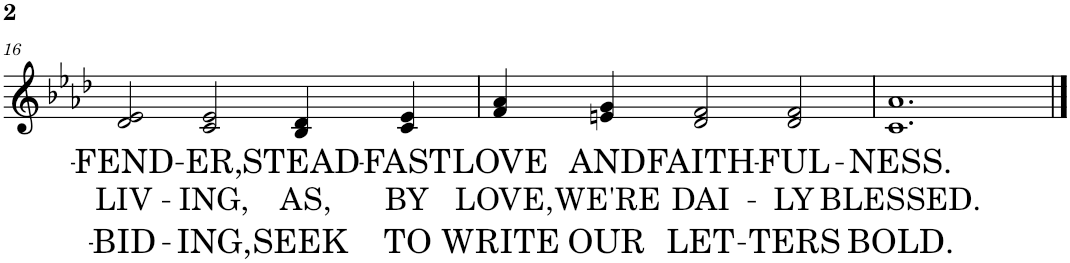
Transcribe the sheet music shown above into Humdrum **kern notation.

**kern	**text	**text	**text
*part1	*part1	*part1	*part1
*staff1	*staff1	*staff1	*staff1
*I"Piano	*	*	*
*I'Pno.	*	*	*
!!LO:PB:g=z
*clefG2	*	*	*
*k[b-e-a-d-]	*	*	*
*M3/2	*	*	*
=16	=16	=16	=16
!	!LO:LY:b	!LO:LY:b	!LO:LY:b
2d-/ 2e-/	-FEND-	LIV-	-BID-
!	!LO:LY:b	!LO:LY:b	!LO:LY:b
2c/ 2e-/	-ER,	-ING,	-ING,
!	!LO:LY:b	!LO:LY:b	!LO:LY:b
4B-/ 4d-/	STEAD-	AS,	SEEK
!	!LO:LY:b	!LO:LY:b	!LO:LY:b
4c/ 4e-/	-FAST	BY	TO
=17	=17	=17	=17
!	!LO:LY:b	!LO:LY:b	!LO:LY:b
4f/ 4a-/	LOVE	LOVE,	WRITE
!	!LO:LY:b	!LO:LY:b	!LO:LY:b
4en/ 4g/	AND	WE'RE	OUR
!	!LO:LY:b	!LO:LY:b	!LO:LY:b
2d-/ 2f/	FAITH-	DAI-	LET-
!	!LO:LY:b	!LO:LY:b	!LO:LY:b
2d-/ 2f/	-FUL-	-LY	-TERS
=18	=18	=18	=18
!	!LO:LY:b	!LO:LY:b	!LO:LY:b
1.c 1.a-	-NESS.	BLESSED.	BOLD.
==	==	==	==
*-	*-	*-	*-
